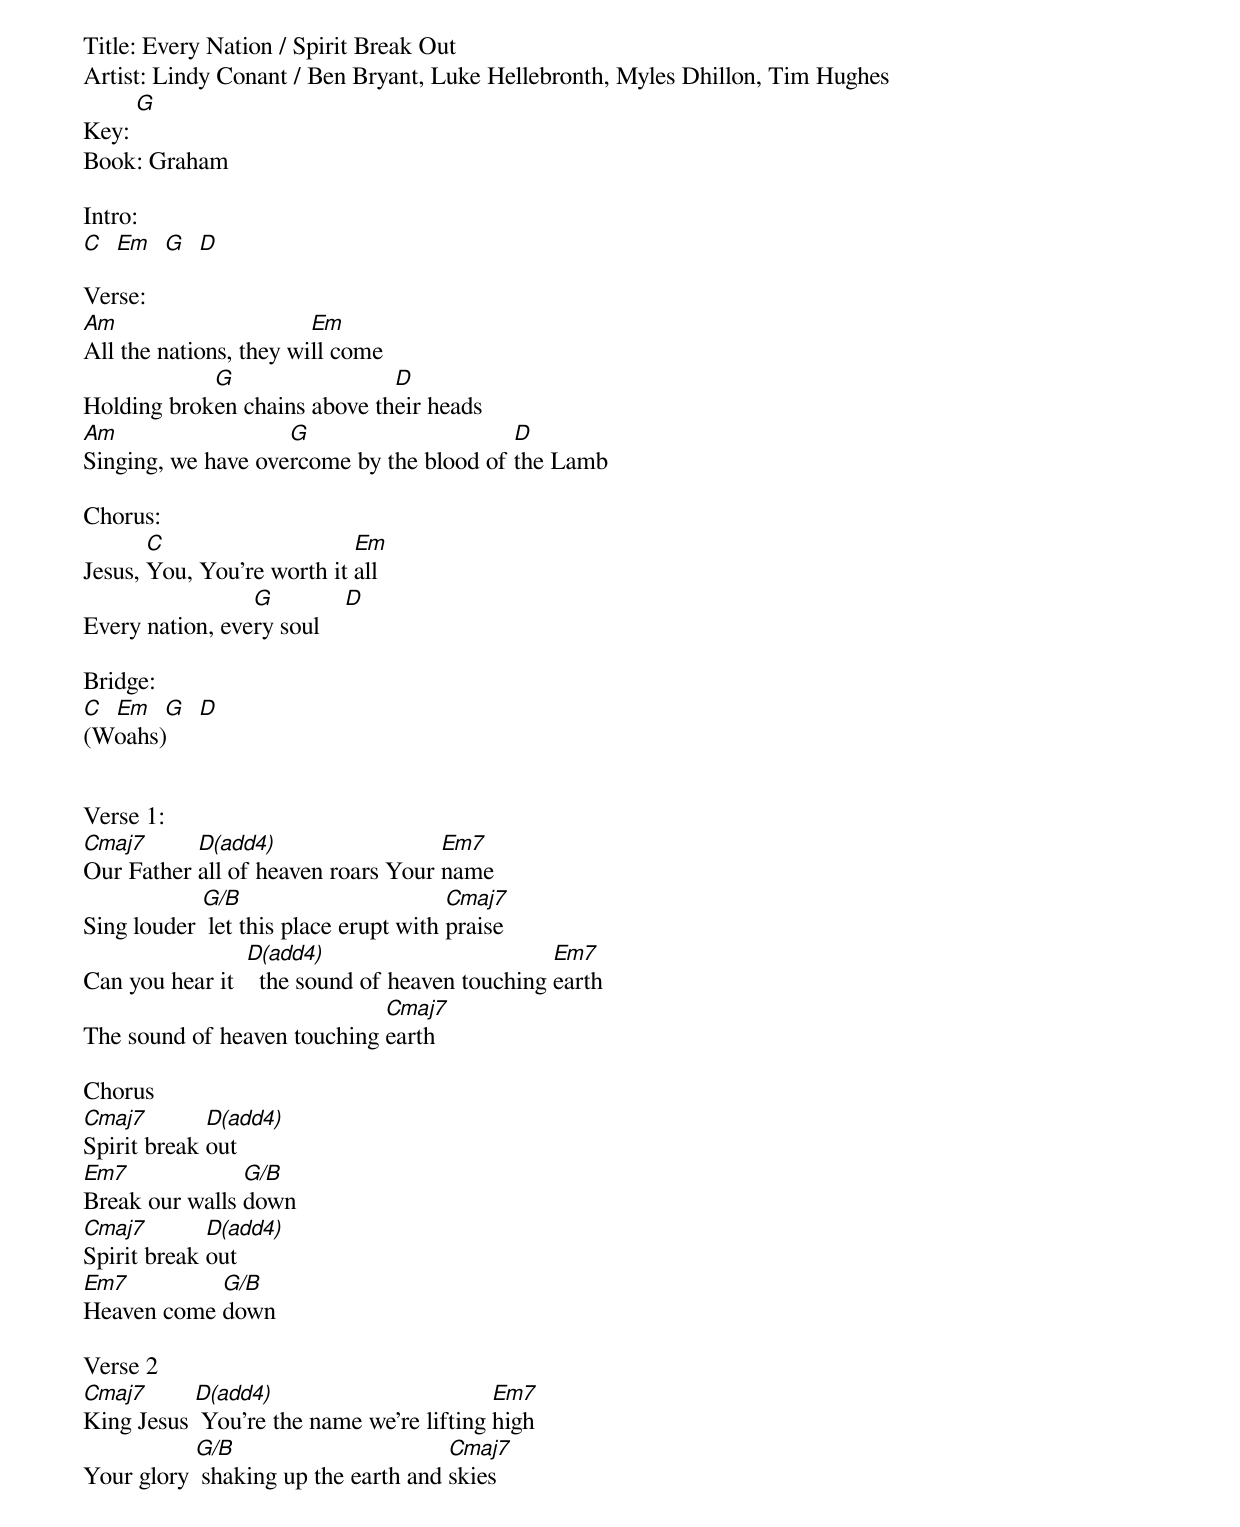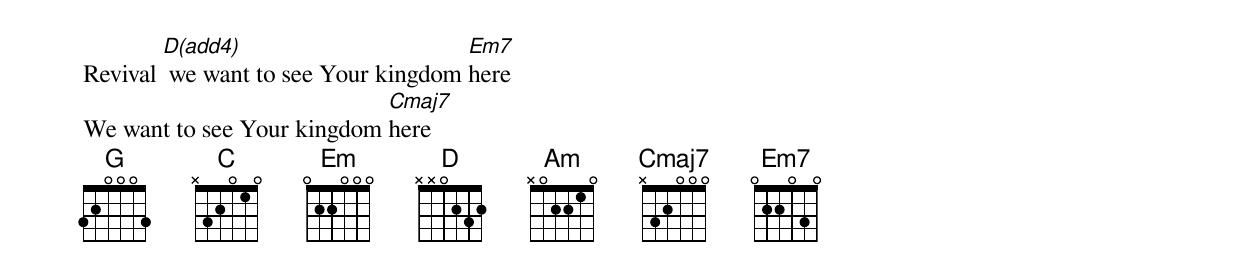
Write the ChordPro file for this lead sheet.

Title: Every Nation / Spirit Break Out
Artist: Lindy Conant / Ben Bryant, Luke Hellebronth, Myles Dhillon, Tim Hughes
Key: [G]
Book: Graham

Intro:
[C]  [Em]  [G]  [D]

Verse:
[Am]All the nations, they wi[Em]ll come
Holding brok[G]en chains above th[D]eir heads
[Am]Singing, we have ove[G]rcome by the blood of [D]the Lamb

Chorus:
Jesus, [C]You, You’re worth it [Em]all
Every nation, eve[G]ry soul    [D]

Bridge:
[C]  [Em]  [G]  [D]
(Woahs)


Verse 1:
[Cmaj7]Our Father [D(add4)]all of heaven roars Your [Em7]name
Sing louder [G/B] let this place erupt with [Cmaj7]praise
Can you hear it  [D(add4)]  the sound of heaven touching [Em7]earth
The sound of heaven touching [Cmaj7]earth

Chorus
[Cmaj7]Spirit break [D(add4)]out
[Em7]Break our walls [G/B]down
[Cmaj7]Spirit break [D(add4)]out
[Em7]Heaven come [G/B]down

Verse 2
[Cmaj7]King Jesus [D(add4)] You're the name we're lifting [Em7]high
Your glory [G/B] shaking up the earth and [Cmaj7]skies
Revival [D(add4)] we want to see Your kingdom [Em7]here
We want to see Your kingdom [Cmaj7]here
